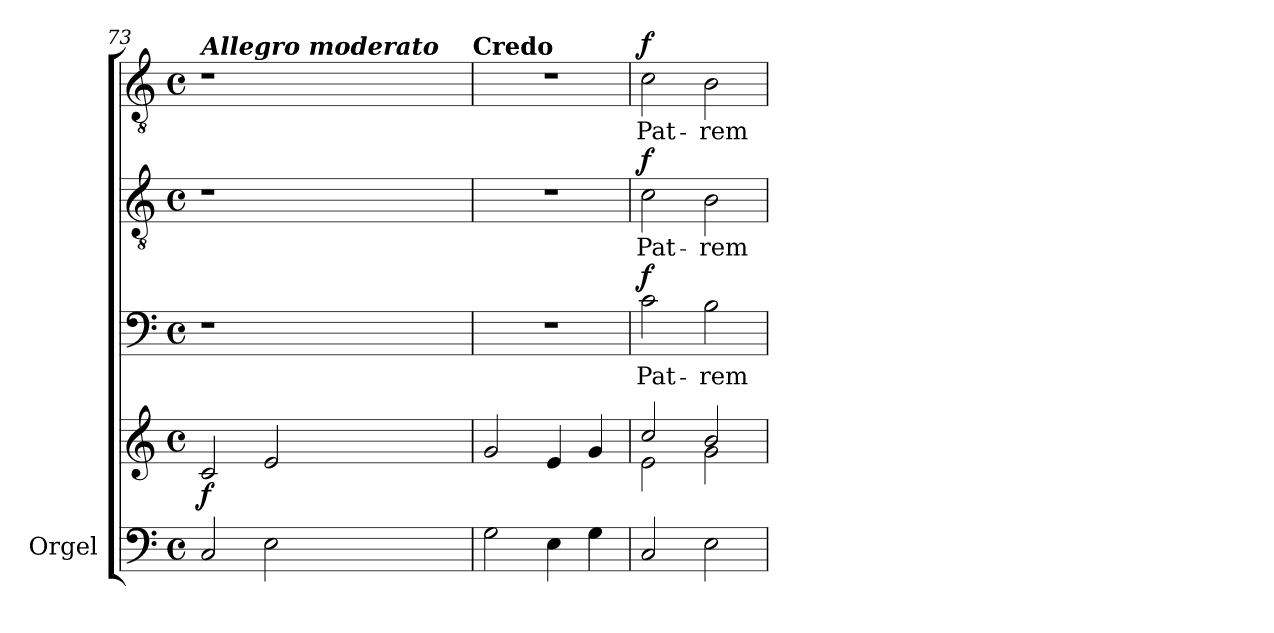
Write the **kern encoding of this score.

**kern	**kern	**dynam	**kern	**text	**dynam	**kern	**text	**dynam	**kern	**text	**dynam
*part4	*part4	*part4	*part3	*part3	*part3	*part2	*part2	*part2	*part1	*part1	*part1
*staff5	*staff4	*staff4/5	*staff3	*staff3	*staff3	*staff2	*staff2	*staff2	*staff1	*staff1	*staff1
*I"Orgel	*	*	*	*	*	*	*	*	*	*	*
*I'Org.	*	*	*	*	*	*	*	*	*	*	*
!!LO:LB:g=z
*clefF4	*clefG2	*	*clefF4	*	*	*clefGv2	*	*	*clefGv2	*	*
*k[]	*k[]	*	*k[]	*	*	*k[]	*	*	*k[]	*	*
*C:	*C:	*	*C:	*	*	*C:	*	*	*C:	*	*
*M4/4	*M4/4	*	*M4/4	*	*	*M4/4	*	*	*M4/4	*	*
*met(c)	*met(c)	*	*met(c)	*	*	*met(c)	*	*	*met(c)	*	*
=73	=73	=73	=73	=73	=73	=73	=73	=73	=73	=73	=73
!	!	!	!	!	!	!	!	!	!LO:TX:a:Bi:t=Allegro moderato	!	!
!	!	!LO:DY:b	!	!	!	!	!	!	!	!	!
2C/	2c/	f	1r	.	.	1r	.	.	1r	.	.
2E\	2e/	.	.	.	.	.	.	.	.	.	.
0ryy	0ryy	.	0ryy	.	.	0ryy	.	.	0ryy	.	.
!	!	!	!	!	!	!	!	!	!LO:TX:a:B:t=Credo	!	!
=74	=74	=74	=74	=74	=74	=74	=74	=74	=74	=74	=74
2G\	2g/	.	1r	.	.	1r	.	.	1r	.	.
4E\	4e/	.	.	.	.	.	.	.	.	.	.
4G\	4g/	.	.	.	.	.	.	.	.	.	.
=75	=75	=75	=75	=75	=75	=75	=75	=75	=75	=75	=75
*	*^	*	*	*	*	*	*	*	*	*	*
!	!	!	!	!	!LO:LY:b	!LO:DY:a	!	!LO:LY:b	!LO:DY:a	!	!LO:LY:b	!LO:DY:a
2C/	2cc/	2e\	.	2c\	Pat-	f	2c\	Pat-	f	2c\	Pat-	f
!	!	!	!	!	!LO:LY:b	!	!	!LO:LY:b	!	!	!LO:LY:b	!
2E\	2b/	2g\	.	2B\	-rem	.	2B\	-rem	.	2B\	-rem	.
*	*v	*v	*	*	*	*	*	*	*	*	*	*
=	=	=	=	=	=	=	=	=	=	=	=
*-	*-	*-	*-	*-	*-	*-	*-	*-	*-	*-	*-
